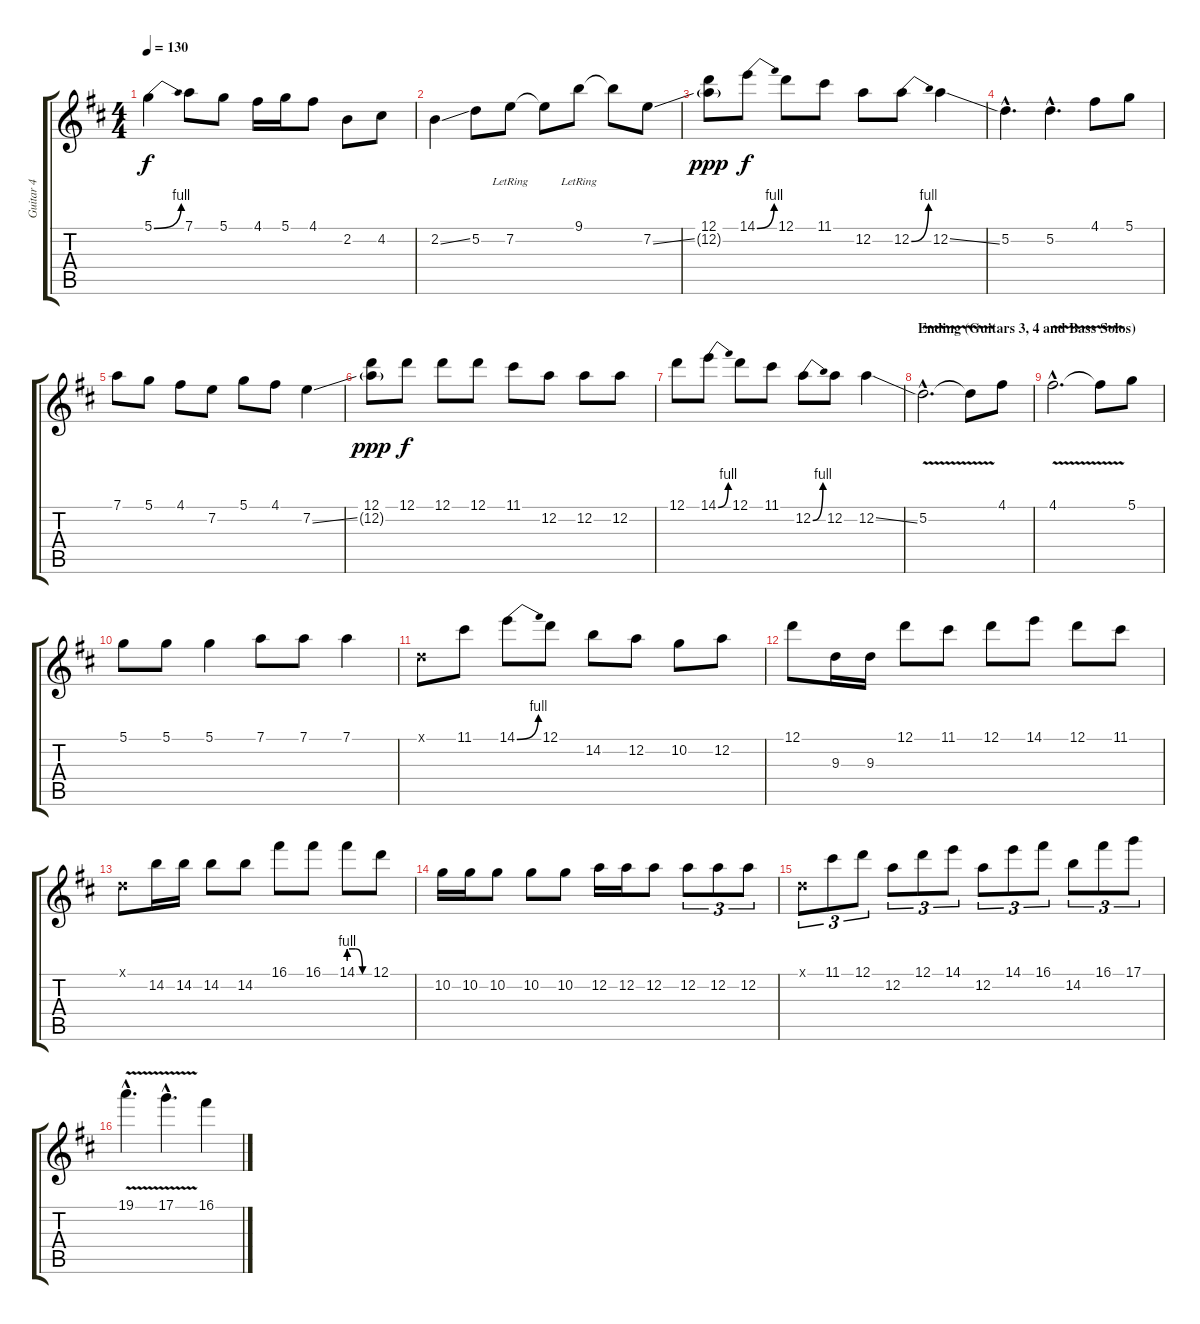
\track ("Guitar 4" "Guitar 4") {instrument distortionguitar}
\staff {score tabs}
\tuning (D4 A3 F3 C3 G2 D2) {hide}
\ts (4 4)
\tempo 130
\clef g2
\ks d
5.1{be (bend 0 0 60 4)}.4{dy f} 7.1.8 5.1.8 4.1.16 5.1.16 4.1.8 2.2.8 4.2.8 |
2.2{ss}.4 5.2.8 7.2{lr}.8 7.2{t}.8 9.1{lr}.8 9.1{t}.8 7.2{ss}.8 |
(12.1 12.2{g}).8{dy ppp} 14.1{be (bend 0 0 60 4)}.8{dy f} 12.1.8 11.1.8 12.2.8 12.2{be (bend 0 0 60 4)}.8 12.2{ss}.4 |
5.2{hac}.4{d} 5.2{hac}.4{d} 4.1.8 5.1.8 |
7.1.8 5.1.8 4.1.8 7.2.8 5.1.8 4.1.8 7.2{ss}.4 |
(12.1 12.2{g}).8{dy ppp} 12.1.8{dy f} 12.1.8 12.1.8 11.1.8 12.2.8 12.2.8 12.2.8 |
12.1.8 14.1{be (bend 0 0 60 4)}.8 12.1.8 11.1.8 12.2{be (bend 0 0 60 4)}.8 12.2.8 12.2{ss}.4 |
\section ("" "Ending (Guitars 3, 4 and Bass Solos)")
\ks bminor
5.2{v hac}.2{d} 5.2{t}.8 4.1.8 |
4.1{v hac}.2{d} 4.1{t}.8 5.1.8 |
5.1.8 5.1.8 5.1.4 7.1.8 7.1.8 7.1.4 |
0.1{x}.8 11.1.8 14.1{be (bend 0 0 60 4)}.8 12.1.8 14.2.8 12.2.8 10.2.8 12.2.8 |
12.1.8 9.3.16 9.3.16 12.1.8 11.1.8 12.1.8 14.1.8 12.1.8 11.1.8 |
0.1{x}.8 14.2.16 14.2.16 14.2.8 14.2.8 16.1.8 16.1.8 14.1{be (custom 0 4 20 4 40 0 60 0)}.8 12.1.8 |
10.2.16 10.2.16 10.2.8 10.2.8 10.2.8 12.2.16 12.2.16 12.2.8 12.2.8{tu (3 2)} 12.2.8{tu (3 2)} 12.2.8{tu (3 2)} |
0.1{x}.8{tu (3 2)} 11.1.8{tu (3 2)} 12.1.8{tu (3 2)} 12.2.8{tu (3 2)} 12.1.8{tu (3 2)} 14.1.8{tu (3 2)} 12.2.8{tu (3 2)} 14.1.8{tu (3 2)} 16.1.8{tu (3 2)} 14.2.8{tu (3 2)} 16.1.8{tu (3 2)} 17.1.8{tu (3 2)} |
\ks d
19.1{v hac}.4{d} 17.1{v hac}.4{d} 16.1.4
